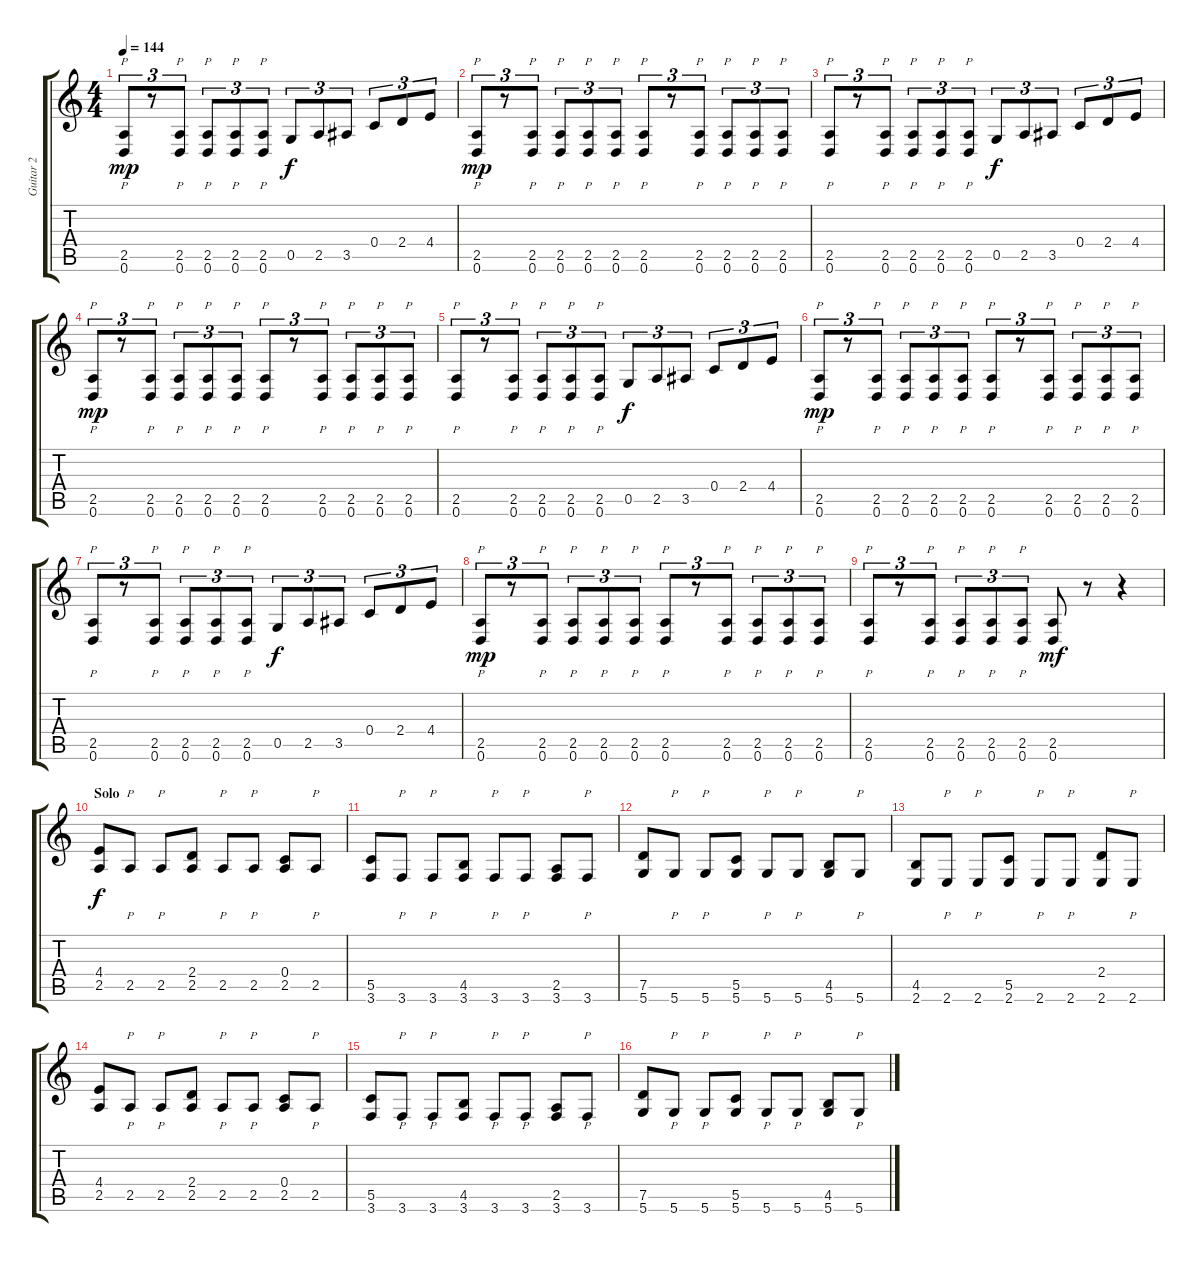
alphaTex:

\track ("Guitar 2" "Guitar 2") {instrument distortionguitar}
\staff {score tabs}
\tuning (D4 A3 F3 C3 G2 D2) {hide}
\ts (4 4)
\tempo 144
\clef g2
\ks c
(2.5 0.6).8{p tu (3 2) dy mp} r.8{tu (3 2)} (2.5 0.6).8{p tu (3 2)} (2.5 0.6).8{p tu (3 2)} (2.5 0.6).8{p tu (3 2)} (2.5 0.6).8{p tu (3 2)} 0.5.8{tu (3 2) dy f} 2.5.8{tu (3 2)} 3.5.8{tu (3 2)} 0.4.8{tu (3 2)} 2.4.8{tu (3 2)} 4.4.8{tu (3 2)} |
(2.5 0.6).8{p tu (3 2) dy mp} r.8{tu (3 2)} (2.5 0.6).8{p tu (3 2)} (2.5 0.6).8{p tu (3 2)} (2.5 0.6).8{p tu (3 2)} (2.5 0.6).8{p tu (3 2)} (2.5 0.6).8{p tu (3 2)} r.8{tu (3 2)} (2.5 0.6).8{p tu (3 2)} (2.5 0.6).8{p tu (3 2)} (2.5 0.6).8{p tu (3 2)} (2.5 0.6).8{p tu (3 2)} |
(2.5 0.6).8{p tu (3 2)} r.8{tu (3 2)} (2.5 0.6).8{p tu (3 2)} (2.5 0.6).8{p tu (3 2)} (2.5 0.6).8{p tu (3 2)} (2.5 0.6).8{p tu (3 2)} 0.5.8{tu (3 2) dy f} 2.5.8{tu (3 2)} 3.5.8{tu (3 2)} 0.4.8{tu (3 2)} 2.4.8{tu (3 2)} 4.4.8{tu (3 2)} |
(2.5 0.6).8{p tu (3 2) dy mp} r.8{tu (3 2)} (2.5 0.6).8{p tu (3 2)} (2.5 0.6).8{p tu (3 2)} (2.5 0.6).8{p tu (3 2)} (2.5 0.6).8{p tu (3 2)} (2.5 0.6).8{p tu (3 2)} r.8{tu (3 2)} (2.5 0.6).8{p tu (3 2)} (2.5 0.6).8{p tu (3 2)} (2.5 0.6).8{p tu (3 2)} (2.5 0.6).8{p tu (3 2)} |
(2.5 0.6).8{p tu (3 2)} r.8{tu (3 2)} (2.5 0.6).8{p tu (3 2)} (2.5 0.6).8{p tu (3 2)} (2.5 0.6).8{p tu (3 2)} (2.5 0.6).8{p tu (3 2)} 0.5.8{tu (3 2) dy f} 2.5.8{tu (3 2)} 3.5.8{tu (3 2)} 0.4.8{tu (3 2)} 2.4.8{tu (3 2)} 4.4.8{tu (3 2)} |
(2.5 0.6).8{p tu (3 2) dy mp} r.8{tu (3 2)} (2.5 0.6).8{p tu (3 2)} (2.5 0.6).8{p tu (3 2)} (2.5 0.6).8{p tu (3 2)} (2.5 0.6).8{p tu (3 2)} (2.5 0.6).8{p tu (3 2)} r.8{tu (3 2)} (2.5 0.6).8{p tu (3 2)} (2.5 0.6).8{p tu (3 2)} (2.5 0.6).8{p tu (3 2)} (2.5 0.6).8{p tu (3 2)} |
(2.5 0.6).8{p tu (3 2)} r.8{tu (3 2)} (2.5 0.6).8{p tu (3 2)} (2.5 0.6).8{p tu (3 2)} (2.5 0.6).8{p tu (3 2)} (2.5 0.6).8{p tu (3 2)} 0.5.8{tu (3 2) dy f} 2.5.8{tu (3 2)} 3.5.8{tu (3 2)} 0.4.8{tu (3 2)} 2.4.8{tu (3 2)} 4.4.8{tu (3 2)} |
(2.5 0.6).8{p tu (3 2) dy mp} r.8{tu (3 2)} (2.5 0.6).8{p tu (3 2)} (2.5 0.6).8{p tu (3 2)} (2.5 0.6).8{p tu (3 2)} (2.5 0.6).8{p tu (3 2)} (2.5 0.6).8{p tu (3 2)} r.8{tu (3 2)} (2.5 0.6).8{p tu (3 2)} (2.5 0.6).8{p tu (3 2)} (2.5 0.6).8{p tu (3 2)} (2.5 0.6).8{p tu (3 2)} |
(2.5 0.6).8{p tu (3 2)} r.8{tu (3 2)} (2.5 0.6).8{p tu (3 2)} (2.5 0.6).8{p tu (3 2)} (2.5 0.6).8{p tu (3 2)} (2.5 0.6).8{p tu (3 2)} (2.5 0.6).8{dy mf} r.8 r.4 |
\section ("" "Solo")
(4.4 2.5).8{dy f} 2.5.8{p} 2.5.8{p} (2.4 2.5).8 2.5.8{p} 2.5.8{p} (0.4 2.5).8 2.5.8{p} |
(5.5 3.6).8 3.6.8{p} 3.6.8{p} (4.5 3.6).8 3.6.8{p} 3.6.8{p} (2.5 3.6).8 3.6.8{p} |
(7.5 5.6).8 5.6.8{p} 5.6.8{p} (5.5 5.6).8 5.6.8{p} 5.6.8{p} (4.5 5.6).8 5.6.8{p} |
(4.5 2.6).8 2.6.8{p} 2.6.8{p} (5.5 2.6).8 2.6.8{p} 2.6.8{p} (2.4 2.6).8 2.6.8{p} |
(4.4 2.5).8 2.5.8{p} 2.5.8{p} (2.4 2.5).8 2.5.8{p} 2.5.8{p} (0.4 2.5).8 2.5.8{p} |
(5.5 3.6).8 3.6.8{p} 3.6.8{p} (4.5 3.6).8 3.6.8{p} 3.6.8{p} (2.5 3.6).8 3.6.8{p} |
(7.5 5.6).8 5.6.8{p} 5.6.8{p} (5.5 5.6).8 5.6.8{p} 5.6.8{p} (4.5 5.6).8 5.6.8{p}
